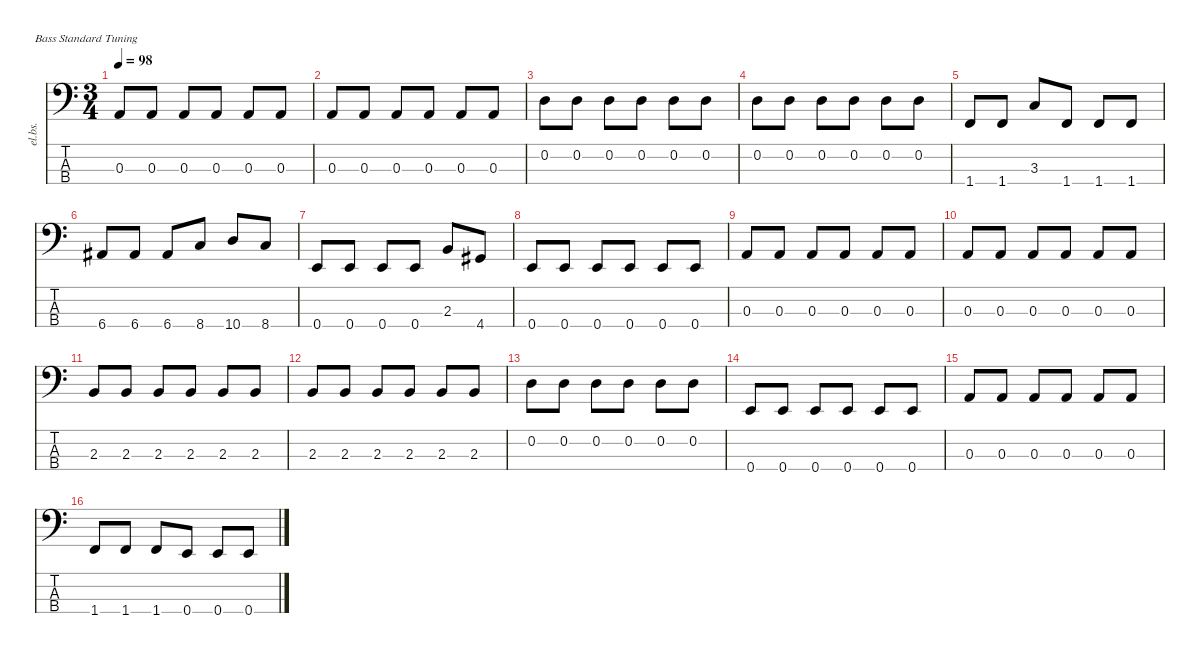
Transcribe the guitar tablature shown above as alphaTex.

\defaultSystemsLayout 4
\hideDynamics
\bracketExtendMode nobrackets
\otherSystemsTrackNameOrientation horizontal
\track ("главный инструмент " "el.bs.") {instrument electricbasspick}
\staff {score tabs}
\tuning (G2 D2 A1 E1)
\ts (3 4)
\tempo 98
\clef f4
\ks c
0.3.8{dy f} 0.3.8 0.3.8 0.3.8 0.3.8 0.3.8 |
0.3.8 0.3.8 0.3.8 0.3.8 0.3.8 0.3.8 |
0.2.8 0.2.8 0.2.8 0.2.8 0.2.8 0.2.8 |
0.2.8 0.2.8 0.2.8 0.2.8 0.2.8 0.2.8 |
1.4.8 1.4.8 3.3.8 1.4.8 1.4.8 1.4.8 |
6.4{acc #}.8 6.4{acc #}.8 6.4{acc #}.8 8.4.8 10.4.8 8.4.8 |
0.4.8 0.4.8 0.4.8 0.4.8 2.3.8 4.4{acc #}.8 |
0.4.8 0.4.8 0.4.8 0.4.8 0.4.8 0.4.8 |
0.3.8 0.3.8 0.3.8 0.3.8 0.3.8 0.3.8 |
0.3.8 0.3.8 0.3.8 0.3.8 0.3.8 0.3.8 |
2.3.8 2.3.8 2.3.8 2.3.8 2.3.8 2.3.8 |
2.3.8 2.3.8 2.3.8 2.3.8 2.3.8 2.3.8 |
0.2.8 0.2.8 0.2.8 0.2.8 0.2.8 0.2.8 |
0.4.8 0.4.8 0.4.8 0.4.8 0.4.8 0.4.8 |
0.3.8 0.3.8 0.3.8 0.3.8 0.3.8 0.3.8 |
1.4.8 1.4.8 1.4.8 0.4.8 0.4.8 0.4.8
